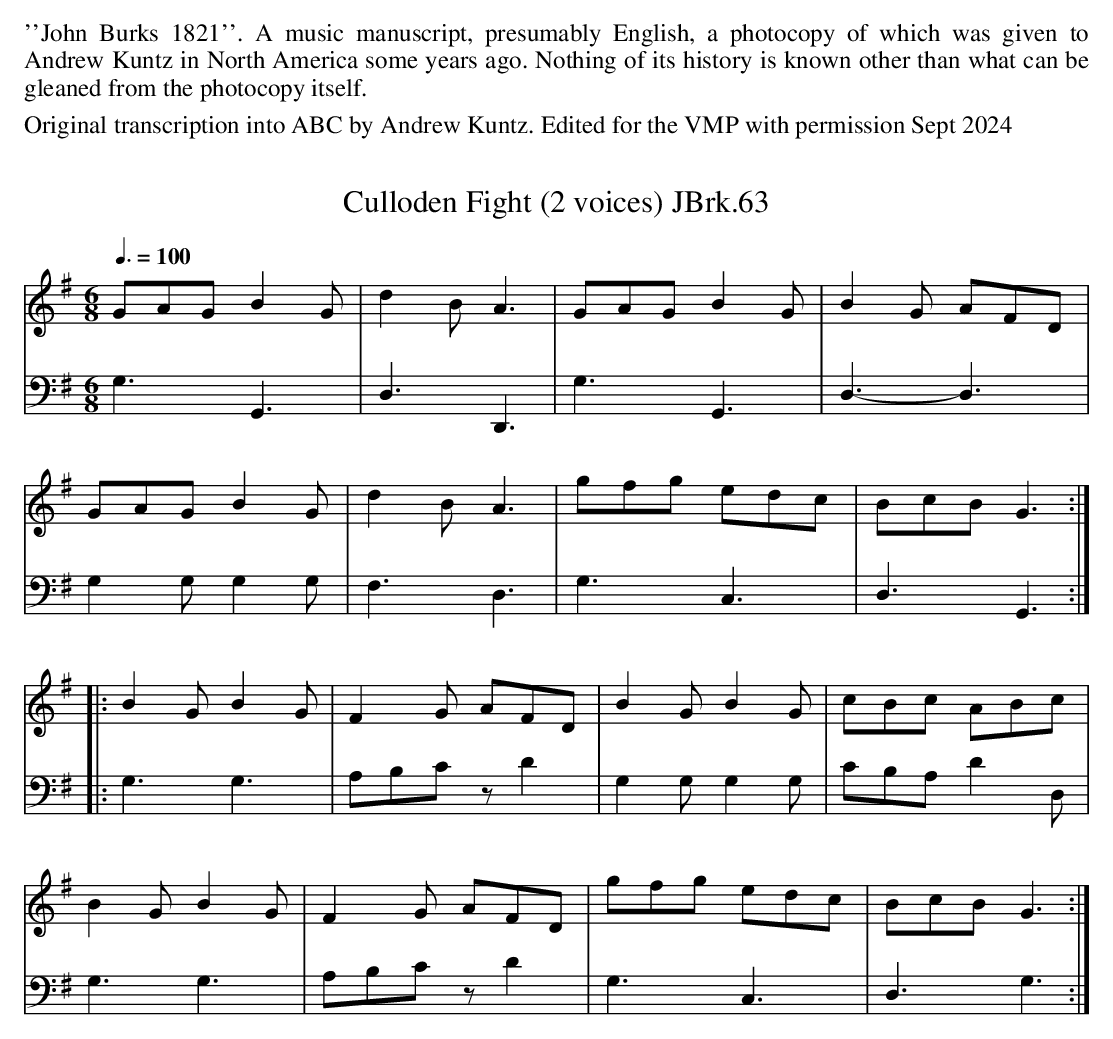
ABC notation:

X:1
T:Culloden Fight (2 voices) JBrk.63
Q:3/8=100
M:6/8
L:1/8
K:G
V:1
GAG B2G|d2B A3|GAG B2G|B2G AFD|
GAG B2G|d2B A3|gfg edc|BcB G3:|
|:B2G B2G|F2G AFD|B2G B2G|cBc ABc|
B2G B2G|F2G AFD|gfg edc|BcB G3:|
V:2 clef = bass
G,3 G,,3|D,3 D,,3|G,3 G,,3|D,3- D,3|
G,2G,G,2G,|F,3D,3|G,3C,3|D,3 G,,3:|
|:G,3G,3|A,B,C zD2|G,2G, G,2G,|CB,A, D2D,|
G,3G,3|A,B,C zD2|G,3C,3|D,3 G,3:|
